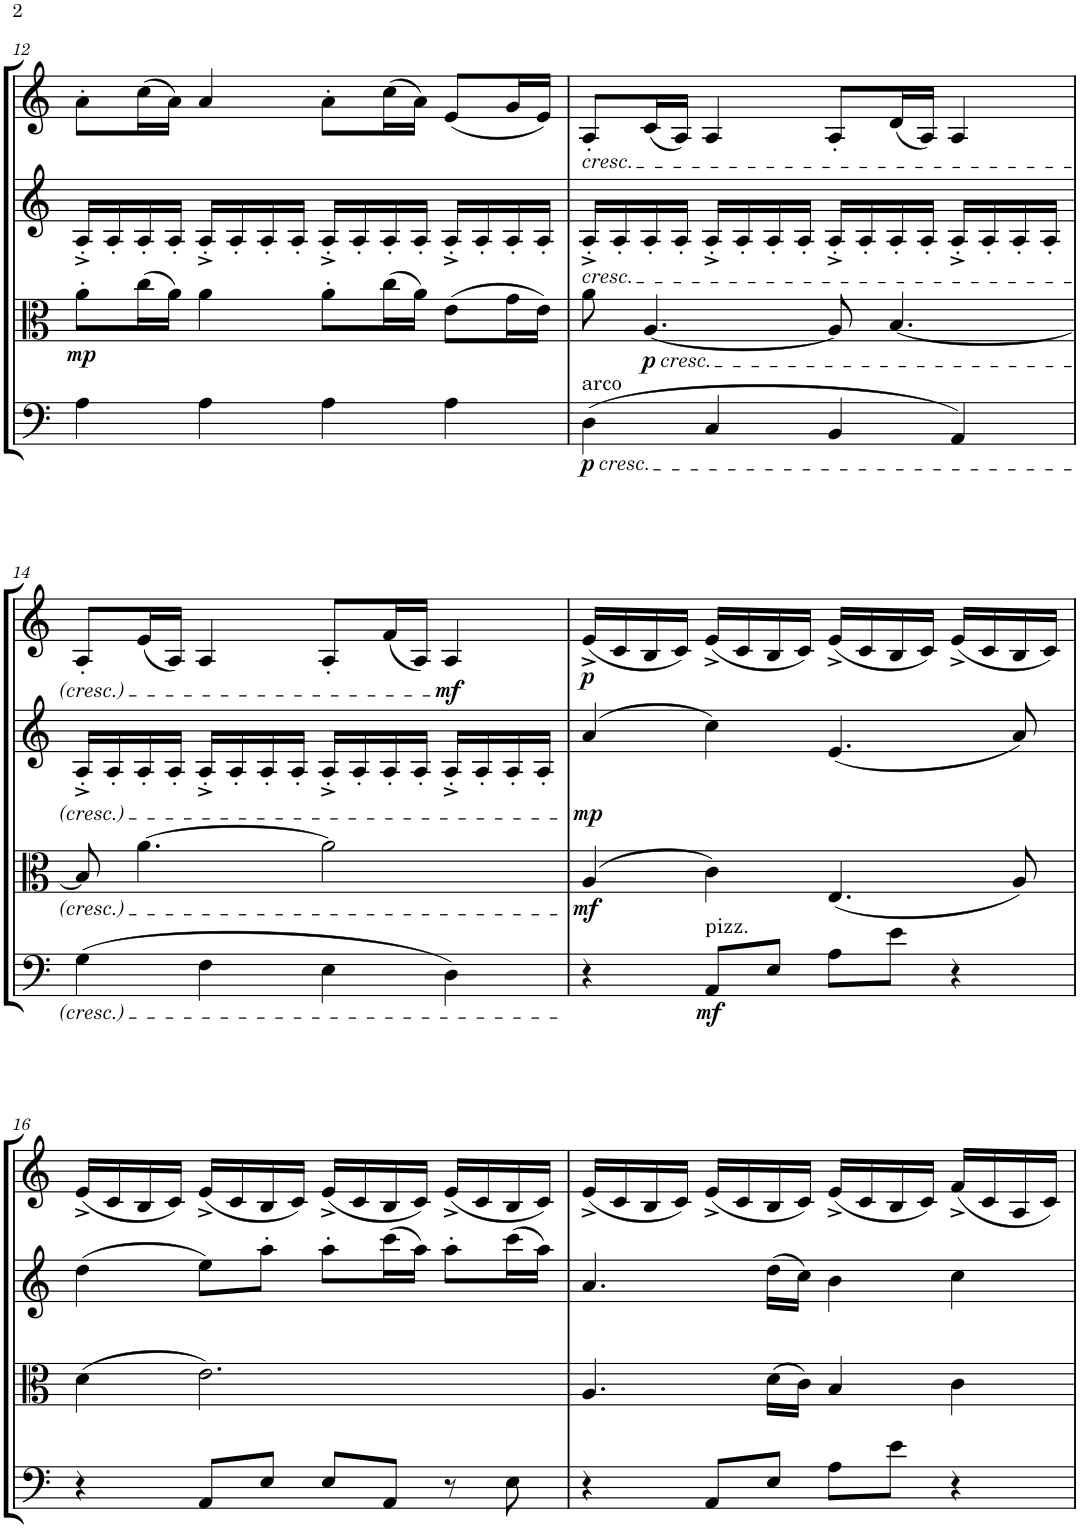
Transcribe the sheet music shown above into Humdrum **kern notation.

**kern	**dynam	**kern	**dynam	**kern	**dynam	**kern	**dynam
*part4	*part4	*part3	*part3	*part2	*part2	*part1	*part1
*staff4	*staff4	*staff3	*staff3	*staff2	*staff2	*staff1	*staff1
*I"Violoncello	*	*I"Viola	*	*I"Violin II	*	*I"Violin I	*
*I'Vc	*	*I'Vla	*	*I'Vln	*	*I'Vln	*
!!LO:PB:g=z
*clefF4	*	*clefC3	*	*clefG2	*	*clefG2	*
*k[]	*	*k[]	*	*k[]	*	*k[]	*
*M4/4	*	*M4/4	*	*M4/4	*	*M4/4	*
=12	=12	=12	=12	=12	=12	=12	=12
!	!	!	!LO:DY:b	!	!	!	!
4A\	.	8a'\L	mp	16A'^/LL	.	8a'\L	.
.	.	.	.	16A'/	.	.	.
.	.	(16cc\L	.	16A'/	.	(16cc\L	.
.	.	16a\JJ)	.	16A'/JJ	.	16a\JJ)	.
4A\	.	4a\	.	16A'^/LL	.	4a/	.
.	.	.	.	16A'/	.	.	.
.	.	.	.	16A'/	.	.	.
.	.	.	.	16A'/JJ	.	.	.
4A\	.	8a'\L	.	16A'^/LL	.	8a'\L	.
.	.	.	.	16A'/	.	.	.
.	.	(16cc\L	.	16A'/	.	(16cc\L	.
.	.	16a\JJ)	.	16A'/JJ	.	16a\JJ)	.
4A\	.	(8e\L	.	16A'^/LL	.	(8e/L	.
.	.	.	.	16A'/	.	.	.
.	.	16g\L	.	16A'/	.	16g/L	.
.	.	16e\JJ)	.	16A'/JJ	.	16e/JJ)	.
=13	=13	=13	=13	=13	=13	=13	=13
!	!	!	!	!	!	!LO:TX:b:i:t=cresc.	!
!	!	!	!	!LO:TX:b:i:t=cresc.	!	!	!
!LO:TX:a:t=arco	!	!	!	!	!	!	!
!LO:TX:b:i:t=cresc.	!	!	!	!	!	!	!
!	!LO:DY:b	!	!	!	!	!	!
(4D\	p	8a\	.	16A'^/LL	.	8A'/L	.
.	.	.	.	16A'/	.	.	.
!	!	!LO:TX:b:i:t=cresc.	!	!	!	!	!
!	!	!	!LO:DY:b	!	!	!	!
.	.	[4.A/	p	16A'/	.	(16c/L	.
.	.	.	.	16A'/JJ	.	16A/JJ)	.
4C/	.	.	.	16A'^/LL	.	4A/	.
.	.	.	.	16A'/	.	.	.
.	.	.	.	16A'/	.	.	.
.	.	.	.	16A'/JJ	.	.	.
4BB/	.	8A/]	.	16A'^/LL	.	8A'/L	.
.	.	.	.	16A'/	.	.	.
.	.	[4.B/	.	16A'/	.	(16d/L	.
.	.	.	.	16A'/JJ	.	16A/JJ)	.
4AA/)	.	.	.	16A'^/LL	.	4A/	.
.	.	.	.	16A'/	.	.	.
.	.	.	.	16A'/	.	.	.
.	.	.	.	16A'/JJ	.	.	.
!!LO:LB:g=z
=14	=14	=14	=14	=14	=14	=14	=14
(4G\	.	8B/]	.	16A'^/LL	.	8A'/L	.
.	.	.	.	16A'/	.	.	.
.	.	[4.a\	.	16A'/	.	(16e/L	.
.	.	.	.	16A'/JJ	.	16A/JJ)	.
4F\	.	.	.	16A'^/LL	.	4A/	.
.	.	.	.	16A'/	.	.	.
.	.	.	.	16A'/	.	.	.
.	.	.	.	16A'/JJ	.	.	.
4E\	.	2a\]	.	16A'^/LL	.	8A'/L	.
.	.	.	.	16A'/	.	.	.
.	.	.	.	16A'/	.	(16f/L	.
.	.	.	.	16A'/JJ	.	16A/JJ)	.
!	!	!	!	!	!	!	!LO:DY:b
4D\)	.	.	.	16A'^/LL	.	4A/	mf
.	.	.	.	16A'/	.	.	.
.	.	.	.	16A'/	.	.	.
.	.	.	.	16A'/JJ	.	.	.
=15	=15	=15	=15	=15	=15	=15	=15
!	!	!	!LO:DY:b	!	!LO:DY:b	!	!LO:DY:b
4r	.	(4A/	mf	(4a/	mp	(16e^/LL	p
.	.	.	.	.	.	16c/	.
.	.	.	.	.	.	16B/	.
.	.	.	.	.	.	16c/JJ)	.
!LO:TX:a:t=pizz.	!	!	!	!	!	!	!
!	!LO:DY:b	!	!	!	!	!	!
8AA/L	mf	4c\)	.	4cc\)	.	(16e^/LL	.
.	.	.	.	.	.	16c/	.
8E/J	.	.	.	.	.	16B/	.
.	.	.	.	.	.	16c/JJ)	.
8A\L	.	(4.E/	.	(4.e/	.	(16e^/LL	.
.	.	.	.	.	.	16c/	.
8e\J	.	.	.	.	.	16B/	.
.	.	.	.	.	.	16c/JJ)	.
4r	.	.	.	.	.	(16e^/LL	.
.	.	.	.	.	.	16c/	.
.	.	8A/)	.	8a/)	.	16B/	.
.	.	.	.	.	.	16c/JJ)	.
!!LO:LB:g=z
=16	=16	=16	=16	=16	=16	=16	=16
4r	.	(4d\	.	(4dd\	.	(16e^/LL	.
.	.	.	.	.	.	16c/	.
.	.	.	.	.	.	16B/	.
.	.	.	.	.	.	16c/JJ)	.
8AA/L	.	2.e\)	.	8ee\L)	.	(16e^/LL	.
.	.	.	.	.	.	16c/	.
8E/J	.	.	.	8aa'\J	.	16B/	.
.	.	.	.	.	.	16c/JJ)	.
8E/L	.	.	.	8aa'\L	.	(16e^/LL	.
.	.	.	.	.	.	16c/	.
8AA/J	.	.	.	(16ccc\L	.	16B/	.
.	.	.	.	16aa\JJ)	.	16c/JJ)	.
8r	.	.	.	8aa'\L	.	(16e^/LL	.
.	.	.	.	.	.	16c/	.
8E\	.	.	.	(16ccc\L	.	16B/	.
.	.	.	.	16aa\JJ)	.	16c/JJ)	.
=17	=17	=17	=17	=17	=17	=17	=17
4r	.	4.A/	.	4.a/	.	(16e^/LL	.
.	.	.	.	.	.	16c/	.
.	.	.	.	.	.	16B/	.
.	.	.	.	.	.	16c/JJ)	.
8AA/L	.	.	.	.	.	(16e^/LL	.
.	.	.	.	.	.	16c/	.
8E/J	.	(16d\LL	.	(16dd\LL	.	16B/	.
.	.	16c\JJ)	.	16cc\JJ)	.	16c/JJ)	.
8A\L	.	4B/	.	4b\	.	(16e^/LL	.
.	.	.	.	.	.	16c/	.
8e\J	.	.	.	.	.	16B/	.
.	.	.	.	.	.	16c/JJ)	.
4r	.	4c\	.	4cc\	.	(16f^/LL	.
.	.	.	.	.	.	16c/	.
.	.	.	.	.	.	16A/	.
.	.	.	.	.	.	16c/JJ)	.
=	=	=	=	=	=	=	=
*-	*-	*-	*-	*-	*-	*-	*-
